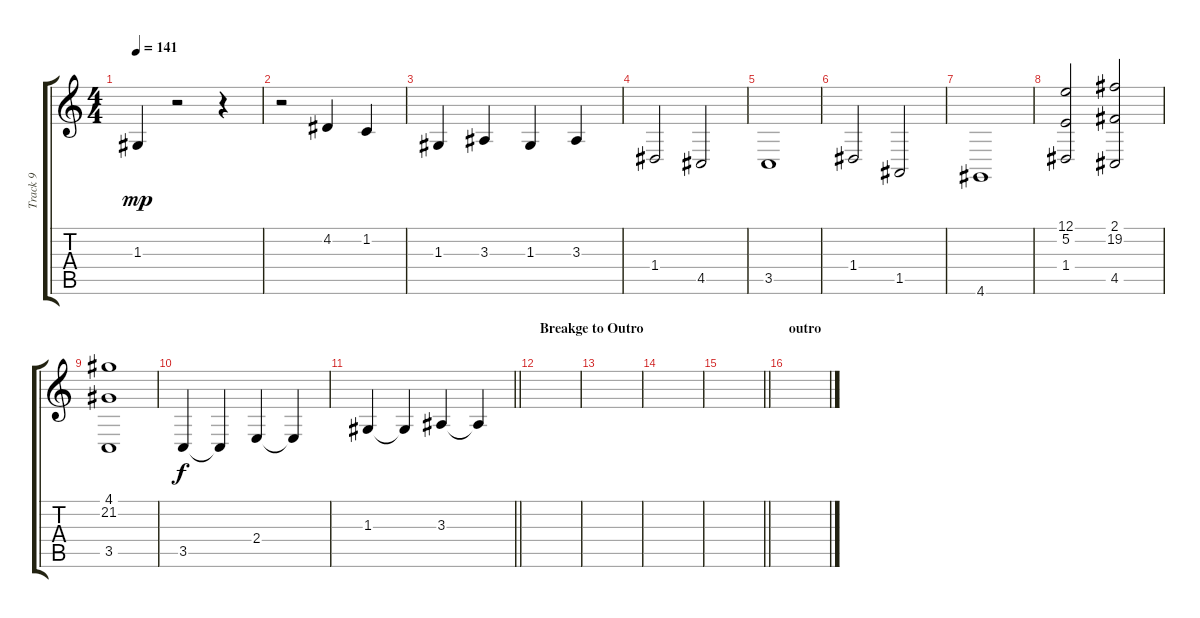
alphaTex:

\track ("Track 9" "Track 9") {instrument pad4choir}
\staff {score tabs}
\tuning (E4 B3 G3 D3 A2 E2) {hide}
\ts (4 4)
\tempo 141
\clef g2
\ks c
1.3.4{dy mp} r.2 r.4 |
r.2 4.2.4 1.2.4 |
1.3.4 3.3.4 1.3.4 3.3.4 |
1.4.2 4.5.2 |
3.5.1 |
1.4.2 1.5.2 |
4.6.1 |
(12.1 5.2 1.4).2 (2.1 19.2 4.5).2 |
(4.1 21.2 3.5).1 |
3.5.4{dy f} 3.5{t}.4 2.4.4 2.4{t}.4 |
\barLineRight lightlight
1.3.4 1.3{t}.4 3.3.4 3.3{t}.4 |
\section ("" "Breakge to Outro")
|
|
|
\barLineRight lightlight
|
\section ("" "outro")
